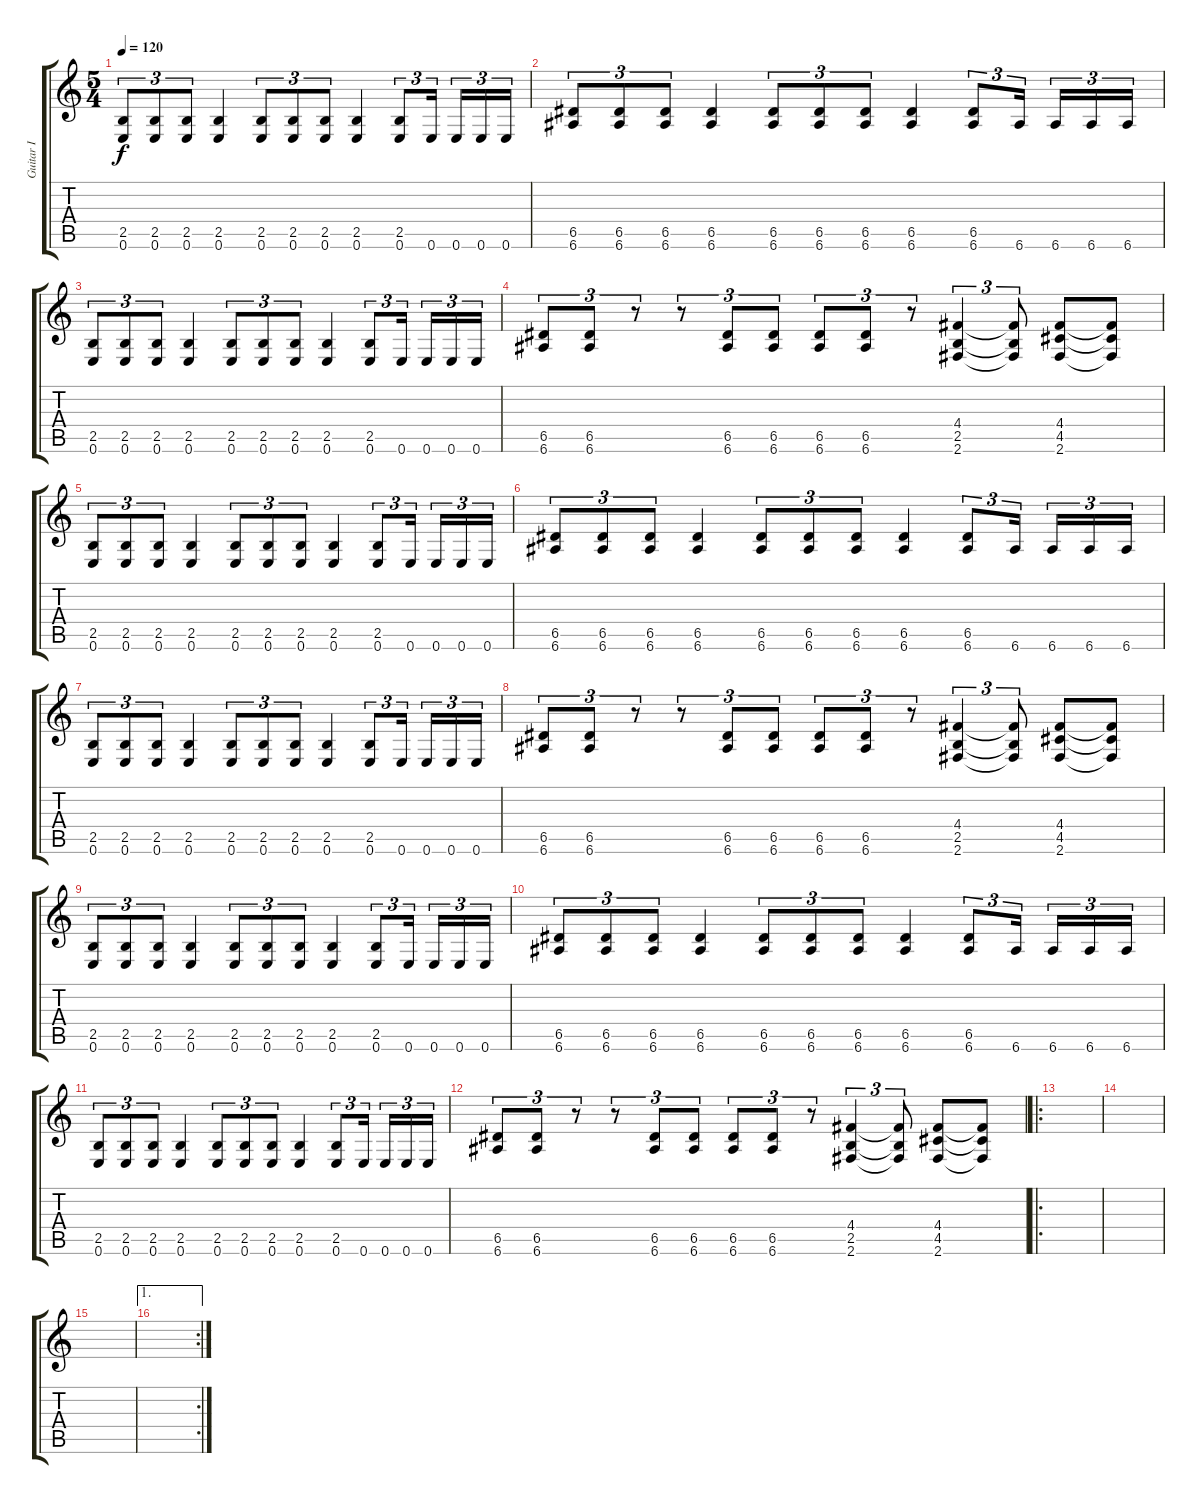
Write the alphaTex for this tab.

\track ("Guitar I" "Guitar I") {instrument distortionguitar}
\staff {score tabs}
\tuning (E4 B3 G3 D3 A2 E2) {hide}
\ts (5 4)
\tempo 120
\clef g2
\ks c
(2.5 0.6).8{tu (3 2) dy f instrument distortionguitar} (2.5 0.6).8{tu (3 2)} (2.5 0.6).8{tu (3 2)} (2.5 0.6).4 (2.5 0.6).8{tu (3 2)} (2.5 0.6).8{tu (3 2)} (2.5 0.6).8{tu (3 2)} (2.5 0.6).4 (2.5 0.6).8{tu (3 2)} 0.6.16{tu (3 2)} 0.6.16{tu (3 2)} 0.6.16{tu (3 2)} 0.6.16{tu (3 2)} |
(6.5 6.6).8{tu (3 2)} (6.5 6.6).8{tu (3 2)} (6.5 6.6).8{tu (3 2)} (6.5 6.6).4 (6.5 6.6).8{tu (3 2)} (6.5 6.6).8{tu (3 2)} (6.5 6.6).8{tu (3 2)} (6.5 6.6).4 (6.5 6.6).8{tu (3 2)} 6.6.16{tu (3 2)} 6.6.16{tu (3 2)} 6.6.16{tu (3 2)} 6.6.16{tu (3 2)} |
(2.5 0.6).8{tu (3 2)} (2.5 0.6).8{tu (3 2)} (2.5 0.6).8{tu (3 2)} (2.5 0.6).4 (2.5 0.6).8{tu (3 2)} (2.5 0.6).8{tu (3 2)} (2.5 0.6).8{tu (3 2)} (2.5 0.6).4 (2.5 0.6).8{tu (3 2)} 0.6.16{tu (3 2)} 0.6.16{tu (3 2)} 0.6.16{tu (3 2)} 0.6.16{tu (3 2)} |
(6.5 6.6).8{tu (3 2)} (6.5 6.6).8{tu (3 2)} r.8{tu (3 2)} r.8{tu (3 2)} (6.5 6.6).8{tu (3 2)} (6.5 6.6).8{tu (3 2)} (6.5 6.6).8{tu (3 2)} (6.5 6.6).8{tu (3 2)} r.8{tu (3 2)} (4.4 2.5 2.6).4{tu (3 2)} (4.4{t} 2.5{t} 2.6{t}).8{tu (3 2)} (4.4 4.5 2.6).8 (4.4{t} 4.5{t} 2.6{t}).8 |
(2.5 0.6).8{tu (3 2)} (2.5 0.6).8{tu (3 2)} (2.5 0.6).8{tu (3 2)} (2.5 0.6).4 (2.5 0.6).8{tu (3 2)} (2.5 0.6).8{tu (3 2)} (2.5 0.6).8{tu (3 2)} (2.5 0.6).4 (2.5 0.6).8{tu (3 2)} 0.6.16{tu (3 2)} 0.6.16{tu (3 2)} 0.6.16{tu (3 2)} 0.6.16{tu (3 2)} |
(6.5 6.6).8{tu (3 2)} (6.5 6.6).8{tu (3 2)} (6.5 6.6).8{tu (3 2)} (6.5 6.6).4 (6.5 6.6).8{tu (3 2)} (6.5 6.6).8{tu (3 2)} (6.5 6.6).8{tu (3 2)} (6.5 6.6).4 (6.5 6.6).8{tu (3 2)} 6.6.16{tu (3 2)} 6.6.16{tu (3 2)} 6.6.16{tu (3 2)} 6.6.16{tu (3 2)} |
(2.5 0.6).8{tu (3 2)} (2.5 0.6).8{tu (3 2)} (2.5 0.6).8{tu (3 2)} (2.5 0.6).4 (2.5 0.6).8{tu (3 2)} (2.5 0.6).8{tu (3 2)} (2.5 0.6).8{tu (3 2)} (2.5 0.6).4 (2.5 0.6).8{tu (3 2)} 0.6.16{tu (3 2)} 0.6.16{tu (3 2)} 0.6.16{tu (3 2)} 0.6.16{tu (3 2)} |
(6.5 6.6).8{tu (3 2)} (6.5 6.6).8{tu (3 2)} r.8{tu (3 2)} r.8{tu (3 2)} (6.5 6.6).8{tu (3 2)} (6.5 6.6).8{tu (3 2)} (6.5 6.6).8{tu (3 2)} (6.5 6.6).8{tu (3 2)} r.8{tu (3 2)} (4.4 2.5 2.6).4{tu (3 2)} (4.4{t} 2.5{t} 2.6{t}).8{tu (3 2)} (4.4 4.5 2.6).8 (4.4{t} 4.5{t} 2.6{t}).8 |
(2.5 0.6).8{tu (3 2)} (2.5 0.6).8{tu (3 2)} (2.5 0.6).8{tu (3 2)} (2.5 0.6).4 (2.5 0.6).8{tu (3 2)} (2.5 0.6).8{tu (3 2)} (2.5 0.6).8{tu (3 2)} (2.5 0.6).4 (2.5 0.6).8{tu (3 2)} 0.6.16{tu (3 2)} 0.6.16{tu (3 2)} 0.6.16{tu (3 2)} 0.6.16{tu (3 2)} |
(6.5 6.6).8{tu (3 2)} (6.5 6.6).8{tu (3 2)} (6.5 6.6).8{tu (3 2)} (6.5 6.6).4 (6.5 6.6).8{tu (3 2)} (6.5 6.6).8{tu (3 2)} (6.5 6.6).8{tu (3 2)} (6.5 6.6).4 (6.5 6.6).8{tu (3 2)} 6.6.16{tu (3 2)} 6.6.16{tu (3 2)} 6.6.16{tu (3 2)} 6.6.16{tu (3 2)} |
(2.5 0.6).8{tu (3 2)} (2.5 0.6).8{tu (3 2)} (2.5 0.6).8{tu (3 2)} (2.5 0.6).4 (2.5 0.6).8{tu (3 2)} (2.5 0.6).8{tu (3 2)} (2.5 0.6).8{tu (3 2)} (2.5 0.6).4 (2.5 0.6).8{tu (3 2)} 0.6.16{tu (3 2)} 0.6.16{tu (3 2)} 0.6.16{tu (3 2)} 0.6.16{tu (3 2)} |
(6.5 6.6).8{tu (3 2)} (6.5 6.6).8{tu (3 2)} r.8{tu (3 2)} r.8{tu (3 2)} (6.5 6.6).8{tu (3 2)} (6.5 6.6).8{tu (3 2)} (6.5 6.6).8{tu (3 2)} (6.5 6.6).8{tu (3 2)} r.8{tu (3 2)} (4.4 2.5 2.6).4{tu (3 2)} (4.4{t} 2.5{t} 2.6{t}).8{tu (3 2)} (4.4 4.5 2.6).8 (4.4{t} 4.5{t} 2.6{t}).8 |
\ro
|
|
|
\ae 1
\rc 2
